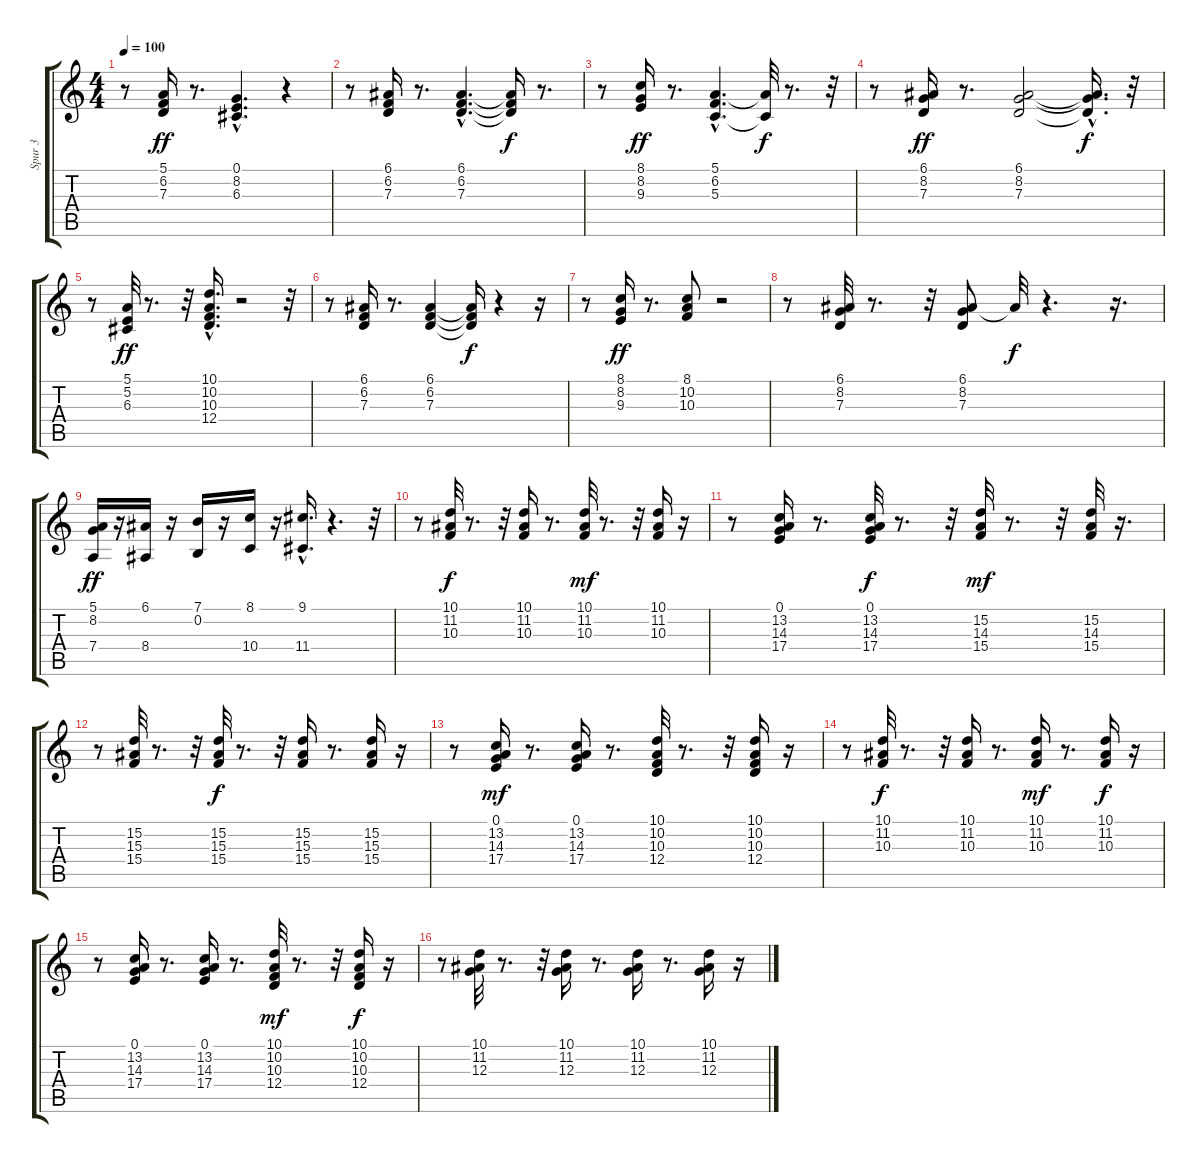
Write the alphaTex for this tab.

\track ("Spur 3" "Spur 3") {instrument pizzicatostrings}
\staff {score tabs}
\tuning (E4 B3 G3 D3 A2 E2) {hide}
\ts (4 4)
\tempo 100
\clef g2
\ks c
r.8{dy f} (5.1 6.2 7.3).16{dy ff} r.8{d} (0.1 8.2{hac} 6.3).4{d} r.4 |
r.8 (6.1 6.2 7.3).16 r.8{d} (6.1{hac} 6.2{hac} 7.3{hac}).4{d} (6.1{t} 6.2{t} 7.3{t}).16{dy f} r.8{d} |
r.8 (8.1 8.2 9.3).16{dy ff} r.8{d} (5.1{hac} 6.2{hac} 5.3{hac}).4{d} (5.1{t} 5.3{t}).32{dy f} r.8{d} r.32 |
r.8 (6.1 8.2 7.3).16{dy ff} r.8{d} (6.1 8.2 7.3).2 (6.1{hac t} 8.2{hac t} 7.3{hac t}).16{d dy f} r.32 |
r.8 (5.1 5.2 6.3).32{dy ff} r.8{d} r.32 (10.1{hac} 10.2{hac} 10.3{hac} 12.4).16{d} r.2 r.32 |
r.8 (6.1 6.2 7.3).16 r.8{d} (6.1 6.2 7.3).4 (6.1{t} 6.2{t} 7.3{t}).16{dy f} r.4 r.16 |
r.8 (8.1 8.2 9.3).16{dy ff} r.8{d} (8.1 10.2 10.3).8 r.2 |
r.8 (6.1 8.2 7.3).32 r.8{d} r.32 (6.1 8.2 7.3).8 6.1{t}.32{dy f} r.4{d} r.16{d} |
(5.1 8.2 7.4).16{dy ff} r.16 (6.1 8.4).16 r.16 (7.1 0.2).16 r.16 (8.1 10.4).16 r.16 (9.1 11.4{hac}).16{d} r.4{d} r.32 |
r.8 (10.1 11.2 10.3).32{dy f} r.8{d} r.32 (10.1 11.2 10.3).16 r.8{d} (10.1 11.2 10.3).32{dy mf} r.8{d} r.32 (10.1 11.2 10.3).16 r.16 |
r.8 (0.1 13.2 14.3 17.4).16 r.8{d} (0.1 13.2 14.3 17.4).32{dy f} r.8{d} r.32 (15.2 14.3 15.4).32{dy mf} r.8{d} r.32 (15.2 14.3 15.4).32 r.16{d} |
r.8 (15.2 15.3 15.4).32 r.8{d} r.32 (15.2 15.3 15.4).32{dy f} r.8{d} r.32 (15.2 15.3 15.4).16 r.8{d} (15.2 15.3 15.4).16 r.16 |
r.8 (0.1 13.2 14.3 17.4).16{dy mf} r.8{d} (0.1 13.2 14.3 17.4).16 r.8{d} (10.1 10.2 10.3 12.4).32 r.8{d} r.32 (10.1 10.2 10.3 12.4).16 r.16 |
r.8 (10.1 11.2 10.3).32{dy f} r.8{d} r.32 (10.1 11.2 10.3).16 r.8{d} (10.1 11.2 10.3).16{dy mf} r.8{d} (10.1 11.2 10.3).16{dy f} r.16 |
r.8 (0.1 13.2 14.3 17.4).16 r.8{d} (0.1 13.2 14.3 17.4).16 r.8{d} (10.1 10.2 10.3 12.4).32{dy mf} r.8{d} r.32 (10.1 10.2 10.3 12.4).16{dy f} r.16 |
r.8 (10.1 11.2 12.3).32 r.8{d} r.32 (10.1 11.2 12.3).16 r.8{d} (10.1 11.2 12.3).16 r.8{d} (10.1 11.2 12.3).16 r.16
